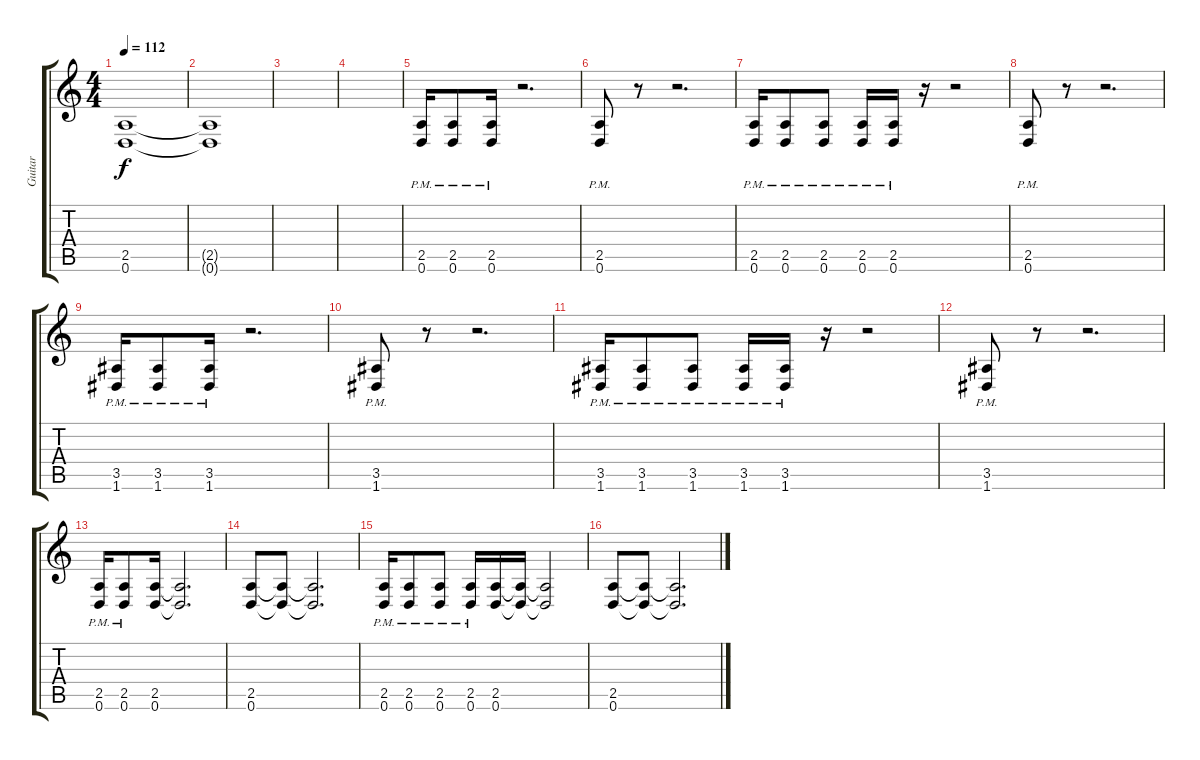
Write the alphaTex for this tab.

\track ("Guitar" "Guitar") {instrument distortionguitar}
\staff {score tabs}
\tuning (D4 A3 F3 C3 G2 D2) {hide}
\ts (4 4)
\tempo 112
\clef g2
\ks c
(2.5{t} 0.6{t}).1{dy f balance 8} |
(2.5{t} 0.6{t}).1 |
|
|
(2.5{pm} 0.6{pm}).16{volume 16} (2.5{pm} 0.6{pm}).8 (2.5{pm} 0.6{pm}).16 r.2{d} |
(2.5{pm} 0.6{pm}).8 r.8 r.2{d} |
(2.5{pm} 0.6{pm}).16 (2.5{pm} 0.6{pm}).8 (2.5{pm} 0.6{pm}).8 (2.5{pm} 0.6{pm}).16 (2.5{pm} 0.6{pm}).16 r.16 r.2 |
(2.5{pm} 0.6{pm}).8 r.8 r.2{d} |
(3.5{pm} 1.6{pm}).16 (3.5{pm} 1.6{pm}).8 (3.5{pm} 1.6{pm}).16 r.2{d} |
(3.5{pm} 1.6{pm}).8 r.8 r.2{d} |
(3.5{pm} 1.6{pm}).16 (3.5{pm} 1.6{pm}).8 (3.5{pm} 1.6{pm}).8 (3.5{pm} 1.6{pm}).16 (3.5{pm} 1.6{pm}).16 r.16 r.2 |
(3.5{pm} 1.6{pm}).8 r.8 r.2{d} |
(2.5{pm} 0.6{pm}).16 (2.5{pm} 0.6{pm}).8 (2.5 0.6).16 (2.5{t} 0.6{t}).2{d} |
(2.5 0.6).8 (2.5{t} 0.6{t}).8 (2.5{t} 0.6{t}).2{d} |
(2.5{pm} 0.6{pm}).16 (2.5{pm} 0.6{pm}).8 (2.5{pm} 0.6{pm}).8 (2.5{pm} 0.6{pm}).16 (2.5 0.6).16 (2.5{t} 0.6{t}).16 (2.5{t} 0.6{t}).2 |
(2.5 0.6).8 (2.5{t} 0.6{t}).8 (2.5{t} 0.6{t}).2{d}
